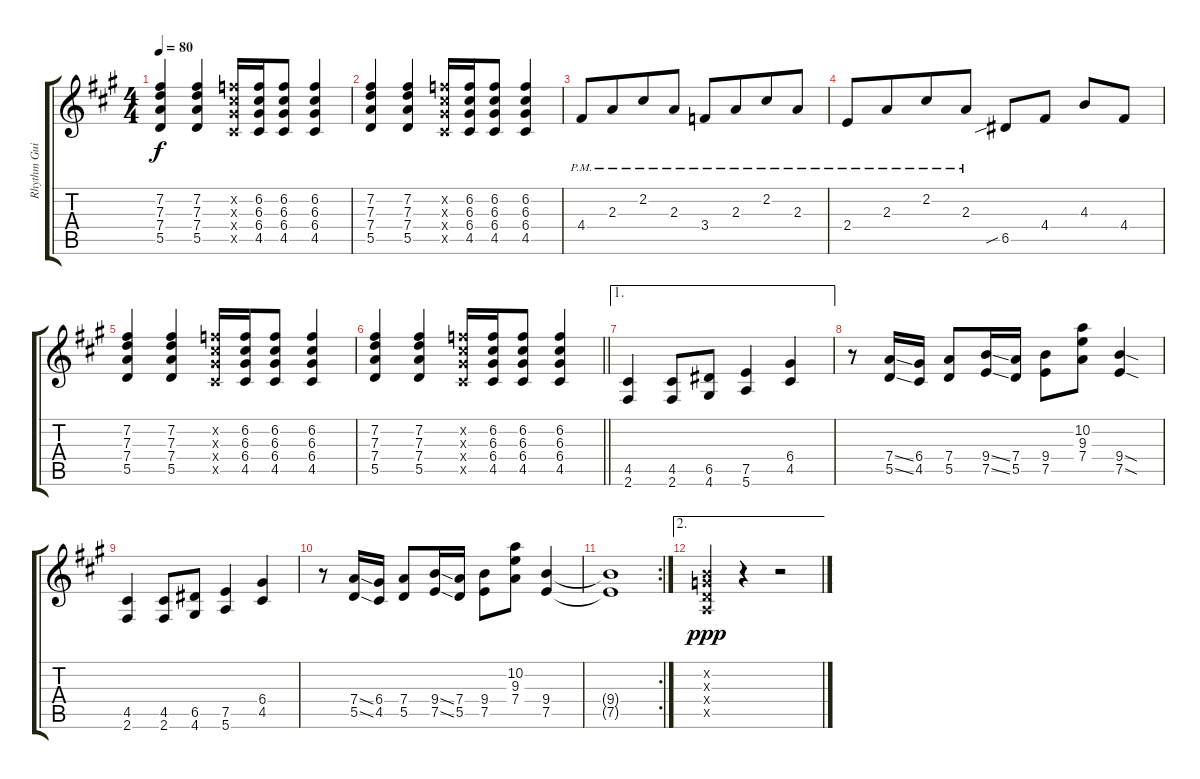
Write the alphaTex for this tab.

\track ("Rhythm Guitar 1" "Rhythm Gui") {instrument distortionguitar}
\staff {score tabs}
\tuning (E4 B3 G3 D3 A2 E2) {hide}
\ts (4 4)
\tempo 80
\clef g2
\ks a
(7.2 7.3 7.4 5.5).4{dy f} (7.2 7.3 7.4 5.5).4 (6.2{x} 6.3{x} 6.4{x} 4.5{x}).16 (6.2 6.3 6.4 4.5).16 (6.2 6.3 6.4 4.5).8 (6.2 6.3 6.4 4.5).4 |
(7.2 7.3 7.4 5.5).4 (7.2 7.3 7.4 5.5).4 (6.2{x} 6.3{x} 6.4{x} 4.5{x}).16 (6.2 6.3 6.4 4.5).16 (6.2 6.3 6.4 4.5).8 (6.2 6.3 6.4 4.5).4 |
4.4{pm}.8 2.3{pm}.8{beam merge} 2.2{pm}.8 2.3{pm}.8 3.4{pm}.8 2.3{pm}.8{beam merge} 2.2{pm}.8 2.3{pm}.8 |
2.4{pm}.8 2.3{pm}.8{beam merge} 2.2{pm}.8 2.3{pm}.8 6.5{sib}.8 4.4.8 4.3.8 4.4.8 |
(7.2 7.3 7.4 5.5).4 (7.2 7.3 7.4 5.5).4 (6.2{x} 6.3{x} 6.4{x} 4.5{x}).16 (6.2 6.3 6.4 4.5).16 (6.2 6.3 6.4 4.5).8 (6.2 6.3 6.4 4.5).4 |
\barLineRight lightlight
(7.2 7.3 7.4 5.5).4 (7.2 7.3 7.4 5.5).4 (6.2{x} 6.3{x} 6.4{x} 4.5{x}).16 (6.2 6.3 6.4 4.5).16 (6.2 6.3 6.4 4.5).8 (6.2 6.3 6.4 4.5).4 |
\ae 1
(4.5 2.6).4 (4.5 2.6).8 (6.5 4.6).8 (7.5 5.6).4 (6.4 4.5).4 |
r.8 (7.4{ss} 5.5{ss}).16 (6.4 4.5).16 (7.4 5.5).8 (9.4{ss} 7.5{ss}).16 (7.4 5.5).16 (9.4 7.5).8 (10.2 9.3 7.4).8 (9.4{sod} 7.5{sod}).4 |
(4.5 2.6).4 (4.5 2.6).8 (6.5 4.6).8 (7.5 5.6).4 (6.4 4.5).4 |
r.8 (7.4{ss} 5.5{ss}).16 (6.4 4.5).16 (7.4 5.5).8 (9.4{ss} 7.5{ss}).16 (7.4 5.5).16 (9.4 7.5).8 (10.2 9.3 7.4).8 (9.4 7.5).4 |
\rc 2
(9.4{t} 7.5{t}).1 |
\ae 2
(0.2{x} 0.3{x} 0.4{x} 0.5{x}).4{dy ppp} r.4 r.2
